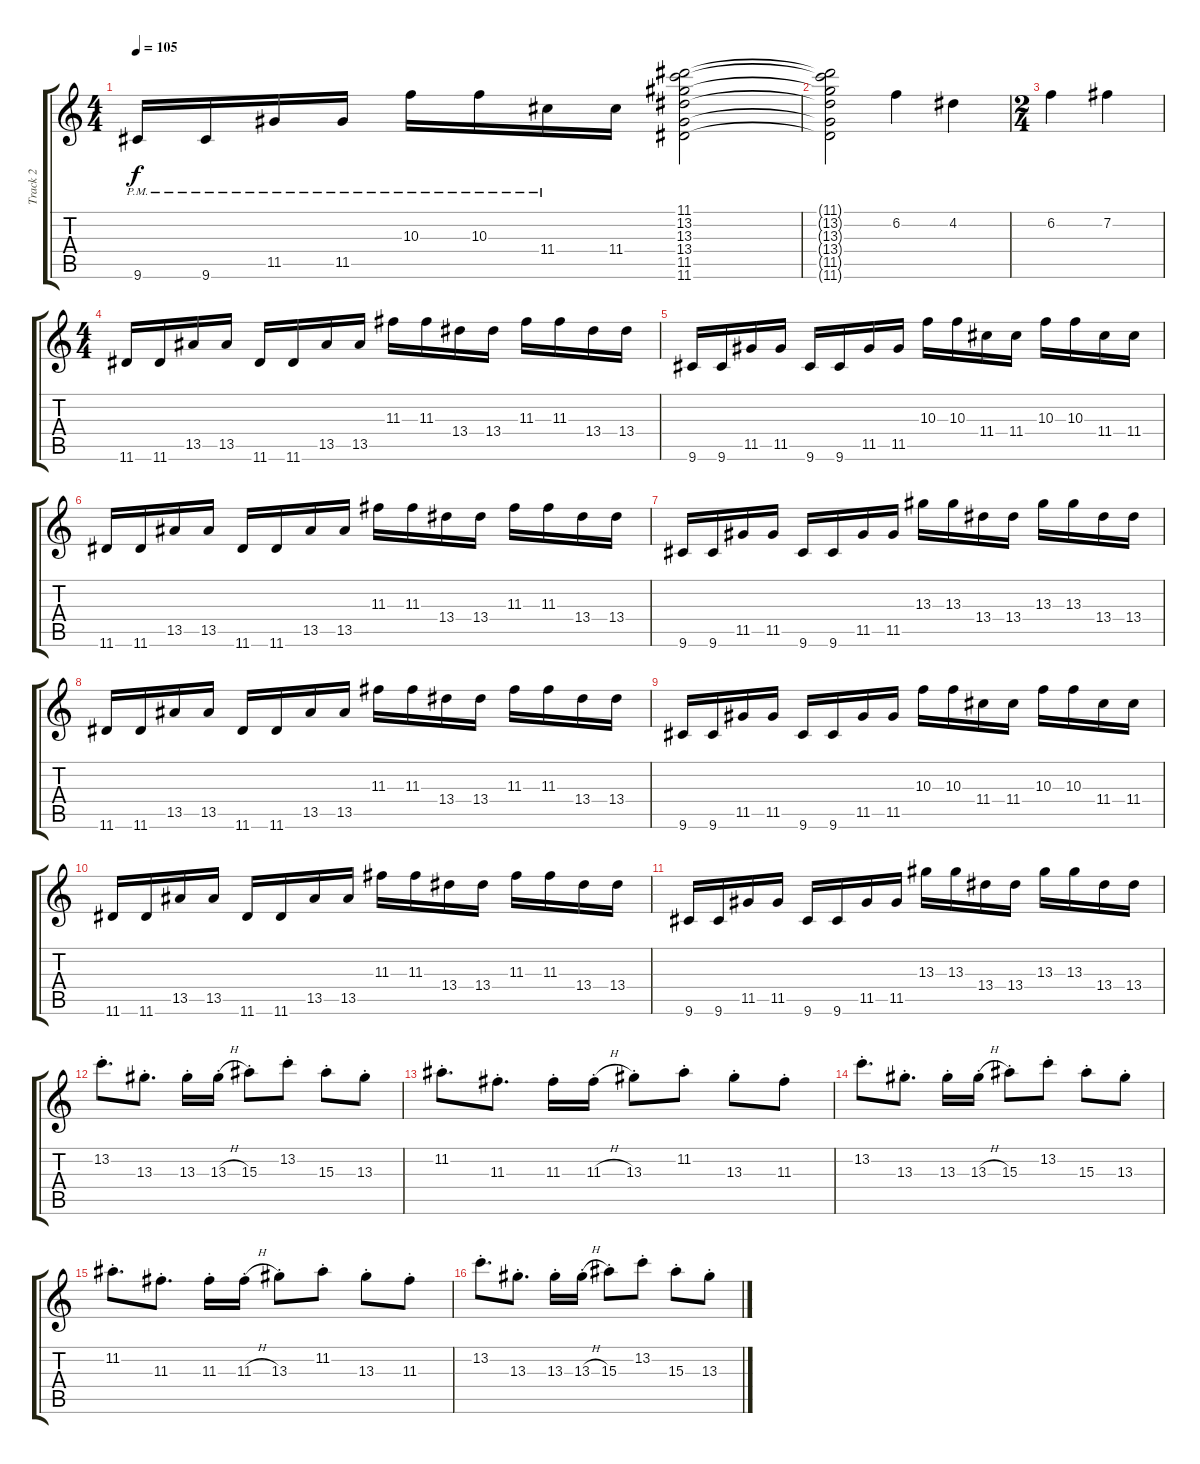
\track ("Track 2" "Track 2") {instrument overdrivenguitar}
\staff {score tabs}
\tuning (E4 B3 G3 D3 A2 E2) {hide}
\ts (4 4)
\tempo 105
\clef g2
\ks c
9.6{pm}.16{dy f} 9.6{pm}.16 11.5{pm}.16 11.5{pm}.16 10.3{pm}.16 10.3{pm}.16 11.4{pm}.16 11.4.16 (11.1 13.2 13.3 13.4 11.5 11.6).2 |
(11.1{t} 13.2{t} 13.3{t} 13.4{t} 11.5{t} 11.6{t}).2 6.2.4 4.2.4 |
\ts (2 4)
6.2.4 7.2.4 |
\ts (4 4)
11.6.16 11.6.16 13.5.16 13.5.16 11.6.16 11.6.16 13.5.16 13.5.16 11.3.16 11.3.16 13.4.16 13.4.16 11.3.16 11.3.16 13.4.16 13.4.16 |
9.6.16 9.6.16 11.5.16 11.5.16 9.6.16 9.6.16 11.5.16 11.5.16 10.3.16 10.3.16 11.4.16 11.4.16 10.3.16 10.3.16 11.4.16 11.4.16 |
11.6.16 11.6.16 13.5.16 13.5.16 11.6.16 11.6.16 13.5.16 13.5.16 11.3.16 11.3.16 13.4.16 13.4.16 11.3.16 11.3.16 13.4.16 13.4.16 |
9.6.16 9.6.16 11.5.16 11.5.16 9.6.16 9.6.16 11.5.16 11.5.16 13.3.16 13.3.16 13.4.16 13.4.16 13.3.16 13.3.16 13.4.16 13.4.16 |
11.6.16 11.6.16 13.5.16 13.5.16 11.6.16 11.6.16 13.5.16 13.5.16 11.3.16 11.3.16 13.4.16 13.4.16 11.3.16 11.3.16 13.4.16 13.4.16 |
9.6.16 9.6.16 11.5.16 11.5.16 9.6.16 9.6.16 11.5.16 11.5.16 10.3.16 10.3.16 11.4.16 11.4.16 10.3.16 10.3.16 11.4.16 11.4.16 |
11.6.16 11.6.16 13.5.16 13.5.16 11.6.16 11.6.16 13.5.16 13.5.16 11.3.16 11.3.16 13.4.16 13.4.16 11.3.16 11.3.16 13.4.16 13.4.16 |
9.6.16 9.6.16 11.5.16 11.5.16 9.6.16 9.6.16 11.5.16 11.5.16 13.3.16 13.3.16 13.4.16 13.4.16 13.3.16 13.3.16 13.4.16 13.4.16 |
13.2{st}.8{d} 13.3{st}.8{d} 13.3{st}.16 13.3{h st}.16 15.3{st}.8 13.2{st}.8 15.3{st}.8 13.3{st}.8 |
11.2{st}.8{d} 11.3{st}.8{d} 11.3{st}.16 11.3{h st}.16 13.3{st}.8 11.2{st}.8 13.3{st}.8 11.3{st}.8 |
13.2{st}.8{d} 13.3{st}.8{d} 13.3{st}.16 13.3{h st}.16 15.3{st}.8 13.2{st}.8 15.3{st}.8 13.3{st}.8 |
11.2{st}.8{d} 11.3{st}.8{d} 11.3{st}.16 11.3{h st}.16 13.3{st}.8 11.2{st}.8 13.3{st}.8 11.3{st}.8 |
13.2{st}.8{d} 13.3{st}.8{d} 13.3{st}.16 13.3{h st}.16 15.3{st}.8 13.2{st}.8 15.3{st}.8 13.3{st}.8
